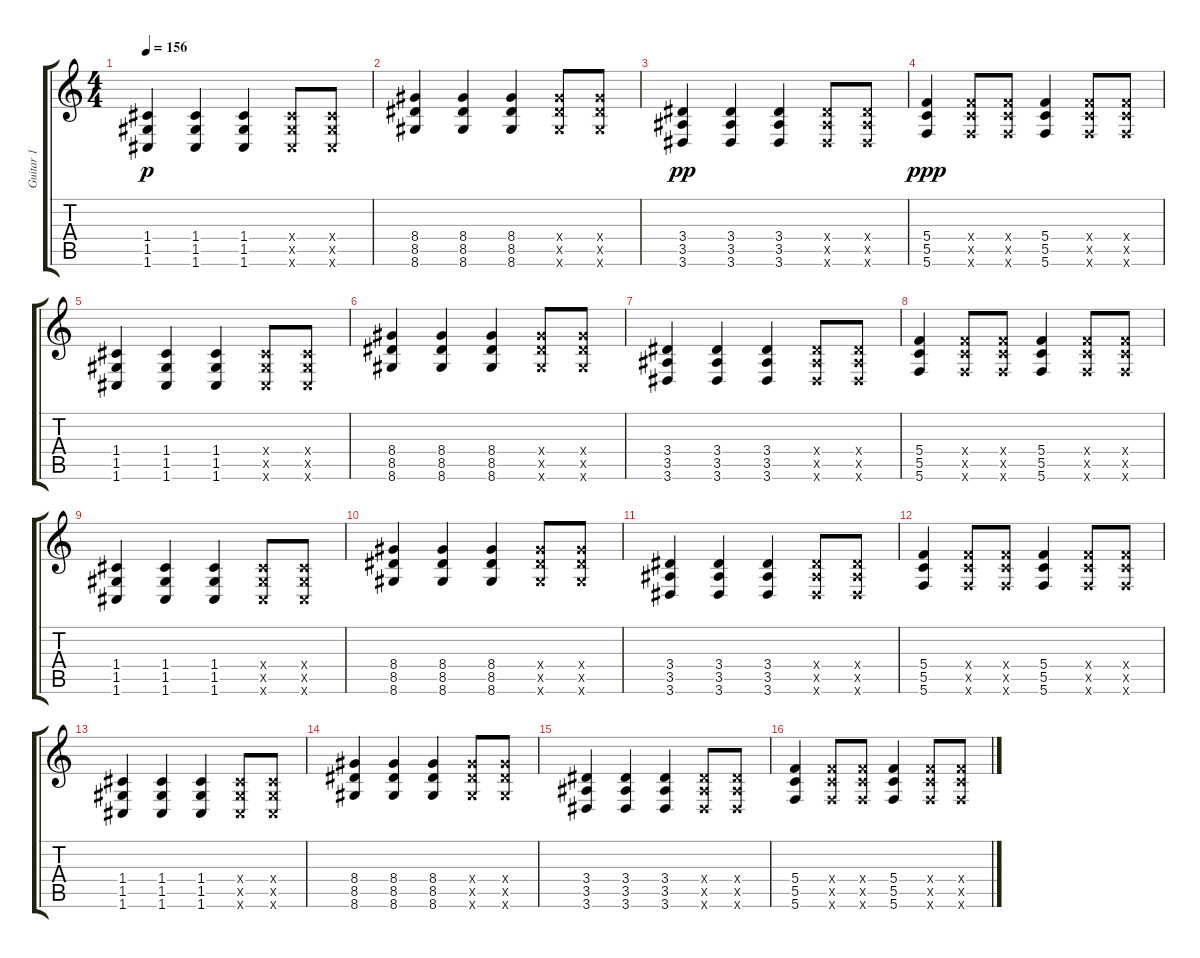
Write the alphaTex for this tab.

\track ("Guitar 1" "Guitar 1") {instrument distortionguitar}
\staff {score tabs}
\tuning (D4 A3 F3 C3 G2 C2) {hide}
\ts (4 4)
\tempo 156
\clef g2
\ks c
(1.4 1.5 1.6).4{dy p} (1.4 1.5 1.6).4 (1.4 1.5 1.6).4 (1.4{x} 1.5{x} 1.6{x}).8 (1.4{x} 1.5{x} 1.6{x}).8 |
(8.4 8.5 8.6).4 (8.4 8.5 8.6).4 (8.4 8.5 8.6).4 (8.4{x} 8.5{x} 8.6{x}).8 (8.4{x} 8.5{x} 8.6{x}).8 |
(3.4 3.5 3.6).4{dy pp} (3.4 3.5 3.6).4 (3.4 3.5 3.6).4 (3.4{x} 3.5{x} 3.6{x}).8 (3.4{x} 3.5{x} 3.6{x}).8 |
(5.4 5.5 5.6).4{dy ppp} (5.4{x} 5.5{x} 5.6{x}).8 (5.4{x} 5.5{x} 5.6{x}).8 (5.4 5.5 5.6).4 (5.4{x} 5.5{x} 5.6{x}).8 (5.4{x} 5.5{x} 5.6{x}).8 |
(1.4 1.5 1.6).4 (1.4 1.5 1.6).4 (1.4 1.5 1.6).4 (1.4{x} 1.5{x} 1.6{x}).8 (1.4{x} 1.5{x} 1.6{x}).8 |
(8.4 8.5 8.6).4 (8.4 8.5 8.6).4 (8.4 8.5 8.6).4 (8.4{x} 8.5{x} 8.6{x}).8 (8.4{x} 8.5{x} 8.6{x}).8 |
(3.4 3.5 3.6).4 (3.4 3.5 3.6).4 (3.4 3.5 3.6).4 (3.4{x} 3.5{x} 3.6{x}).8 (3.4{x} 3.5{x} 3.6{x}).8 |
(5.4 5.5 5.6).4 (5.4{x} 5.5{x} 5.6{x}).8 (5.4{x} 5.5{x} 5.6{x}).8 (5.4 5.5 5.6).4 (5.4{x} 5.5{x} 5.6{x}).8 (5.4{x} 5.5{x} 5.6{x}).8 |
(1.4 1.5 1.6).4 (1.4 1.5 1.6).4 (1.4 1.5 1.6).4 (1.4{x} 1.5{x} 1.6{x}).8 (1.4{x} 1.5{x} 1.6{x}).8 |
(8.4 8.5 8.6).4 (8.4 8.5 8.6).4 (8.4 8.5 8.6).4 (8.4{x} 8.5{x} 8.6{x}).8 (8.4{x} 8.5{x} 8.6{x}).8 |
(3.4 3.5 3.6).4 (3.4 3.5 3.6).4 (3.4 3.5 3.6).4 (3.4{x} 3.5{x} 3.6{x}).8 (3.4{x} 3.5{x} 3.6{x}).8 |
(5.4 5.5 5.6).4 (5.4{x} 5.5{x} 5.6{x}).8 (5.4{x} 5.5{x} 5.6{x}).8 (5.4 5.5 5.6).4 (5.4{x} 5.5{x} 5.6{x}).8 (5.4{x} 5.5{x} 5.6{x}).8 |
(1.4 1.5 1.6).4 (1.4 1.5 1.6).4 (1.4 1.5 1.6).4 (1.4{x} 1.5{x} 1.6{x}).8 (1.4{x} 1.5{x} 1.6{x}).8 |
(8.4 8.5 8.6).4 (8.4 8.5 8.6).4 (8.4 8.5 8.6).4 (8.4{x} 8.5{x} 8.6{x}).8 (8.4{x} 8.5{x} 8.6{x}).8 |
(3.4 3.5 3.6).4 (3.4 3.5 3.6).4 (3.4 3.5 3.6).4 (3.4{x} 3.5{x} 3.6{x}).8 (3.4{x} 3.5{x} 3.6{x}).8 |
(5.4 5.5 5.6).4 (5.4{x} 5.5{x} 5.6{x}).8 (5.4{x} 5.5{x} 5.6{x}).8 (5.4 5.5 5.6).4 (5.4{x} 5.5{x} 5.6{x}).8 (5.4{x} 5.5{x} 5.6{x}).8
